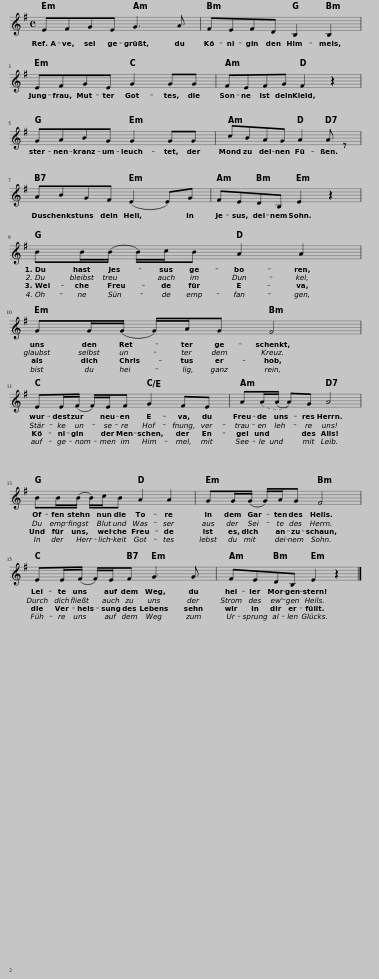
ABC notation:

X:1
L:1/8
M:4/4
I:linebreak $
K:G
V:1 treble
V:1
 EFGE G3 A | FEFD B,2 B,2 |$ EFGE G2 GG | FEFG F2 z2 |$ GABG G2 GG | %5
 cBAG A2 A z |$ ABGF (E2 E)G | FEDB, E2 z2 |$ BB/(B/ B/)c/B A2 A2 |$ GG/(G/ G/)A/G F4 |$ %10
 EE/(F/ F/)E/F G2 FE | A(A/(A/ A))G A4 |$ BB/(B/ B/)c/B A2 A2 | GG/(G/ G/)A/G F4 |$ EE/(F/ F/)E/F G3 G | %15
 FEDB, E2 z2 |] %16
